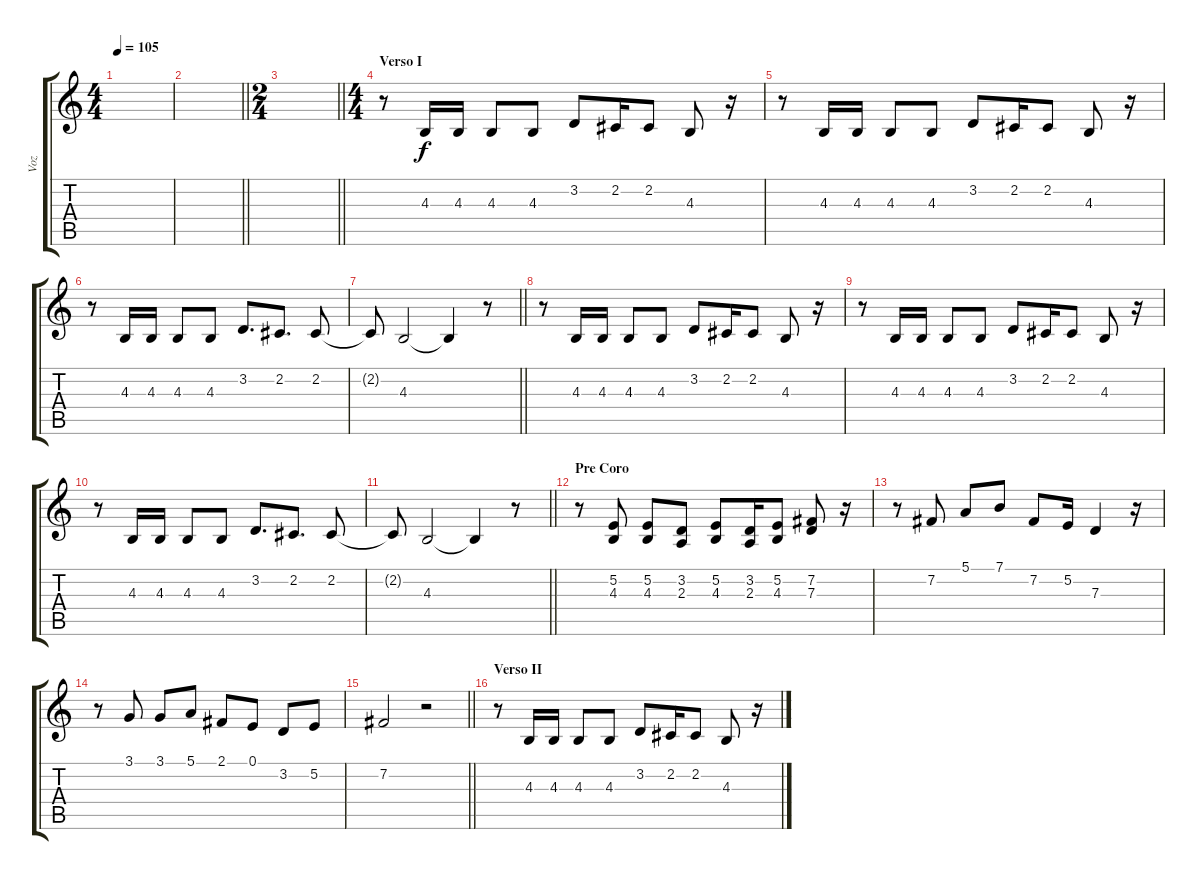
\track ("Voz" "Voz") {instrument lead6voice}
\staff {score tabs}
\tuning (E4 B3 G3 D3 A2 E2) {hide}
\ts (4 4)
\tempo 105
\clef g2
\ks c
|
\barLineRight lightlight
|
\ts (2 4)
\barLineRight lightlight
|
\ts (4 4)
\section ("" "Verso I")
r.8 4.3.16 4.3.16 4.3.8 4.3.8 3.2.8 2.2.16 2.2.8 4.3.8 r.16 |
r.8 4.3.16 4.3.16 4.3.8 4.3.8 3.2.8 2.2.16 2.2.8 4.3.8 r.16 |
r.8 4.3.16 4.3.16 4.3.8 4.3.8 3.2.8{d} 2.2.8{d} 2.2.8 |
\barLineRight lightlight
2.2{t}.8 4.3.2 4.3{t}.4 r.8 |
r.8 4.3.16 4.3.16 4.3.8 4.3.8 3.2.8 2.2.16 2.2.8 4.3.8 r.16 |
r.8 4.3.16 4.3.16 4.3.8 4.3.8 3.2.8 2.2.16 2.2.8 4.3.8 r.16 |
r.8 4.3.16 4.3.16 4.3.8 4.3.8 3.2.8{d} 2.2.8{d} 2.2.8 |
\barLineRight lightlight
2.2{t}.8 4.3.2 4.3{t}.4 r.8 |
\section ("" "Pre Coro")
r.8 (5.2 4.3).8 (5.2 4.3).8 (3.2 2.3).8 (5.2 4.3).8 (3.2 2.3).16 (5.2 4.3).8 (7.2 7.3).8 r.16 |
r.8 7.2.8 5.1.8 7.1.8 7.2.8 5.2.16 7.3.4 r.16 |
r.8 3.1.8 3.1.8 5.1.8 2.1.8 0.1.8 3.2.8 5.2.8 |
\barLineRight lightlight
7.2.2 r.2 |
\section ("" "Verso II")
r.8 4.3.16 4.3.16 4.3.8 4.3.8 3.2.8 2.2.16 2.2.8 4.3.8 r.16
